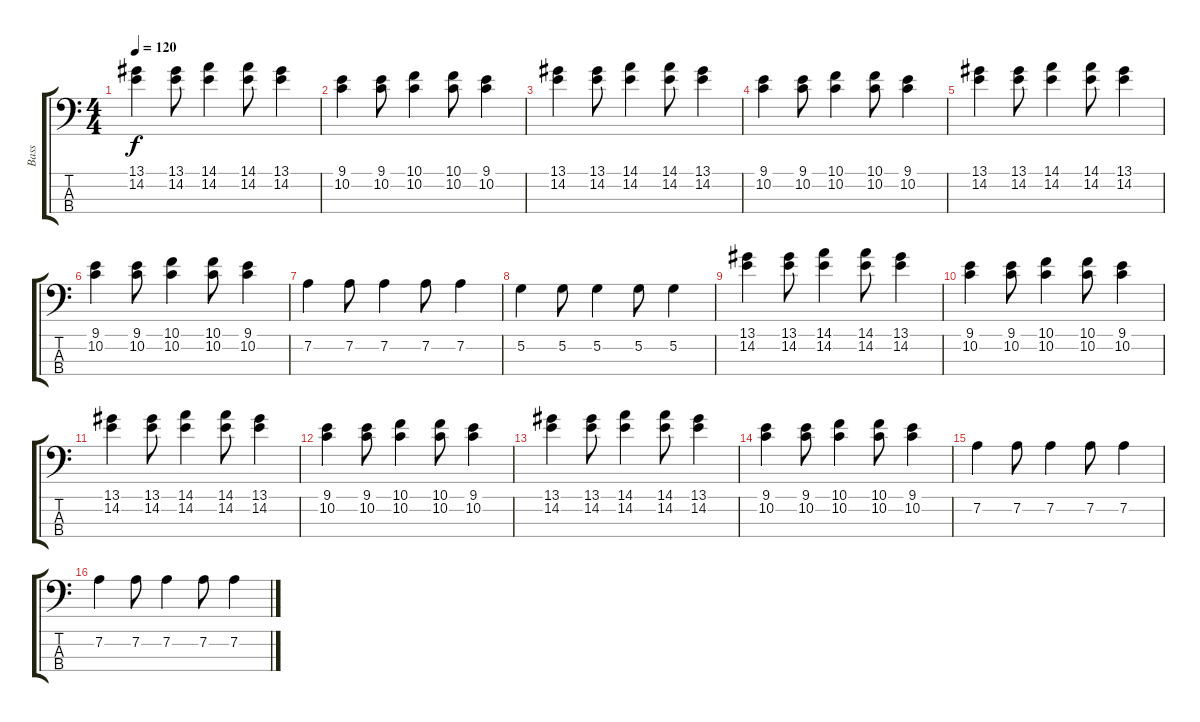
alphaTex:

\track ("Bass" "Bass") {instrument electricbasspick}
\staff {score tabs}
\tuning (G2 D2 A1 E1) {hide}
\ts (4 4)
\tempo 120
\clef f4
\ks c
(13.1 14.2).4{dy f} (13.1 14.2).8 (14.1 14.2).4 (14.1 14.2).8 (13.1 14.2).4 |
(9.1 10.2).4 (9.1 10.2).8 (10.1 10.2).4 (10.1 10.2).8 (9.1 10.2).4 |
(13.1 14.2).4 (13.1 14.2).8 (14.1 14.2).4 (14.1 14.2).8 (13.1 14.2).4 |
(9.1 10.2).4 (9.1 10.2).8 (10.1 10.2).4 (10.1 10.2).8 (9.1 10.2).4 |
(13.1 14.2).4 (13.1 14.2).8 (14.1 14.2).4 (14.1 14.2).8 (13.1 14.2).4 |
(9.1 10.2).4 (9.1 10.2).8 (10.1 10.2).4 (10.1 10.2).8 (9.1 10.2).4 |
7.2.4 7.2.8 7.2.4 7.2.8 7.2.4 |
5.2.4 5.2.8 5.2.4 5.2.8 5.2.4 |
(13.1 14.2).4 (13.1 14.2).8 (14.1 14.2).4 (14.1 14.2).8 (13.1 14.2).4 |
(9.1 10.2).4 (9.1 10.2).8 (10.1 10.2).4 (10.1 10.2).8 (9.1 10.2).4 |
(13.1 14.2).4 (13.1 14.2).8 (14.1 14.2).4 (14.1 14.2).8 (13.1 14.2).4 |
(9.1 10.2).4 (9.1 10.2).8 (10.1 10.2).4 (10.1 10.2).8 (9.1 10.2).4 |
(13.1 14.2).4 (13.1 14.2).8 (14.1 14.2).4 (14.1 14.2).8 (13.1 14.2).4 |
(9.1 10.2).4 (9.1 10.2).8 (10.1 10.2).4 (10.1 10.2).8 (9.1 10.2).4 |
7.2.4 7.2.8 7.2.4 7.2.8 7.2.4 |
7.2.4 7.2.8 7.2.4 7.2.8 7.2.4
